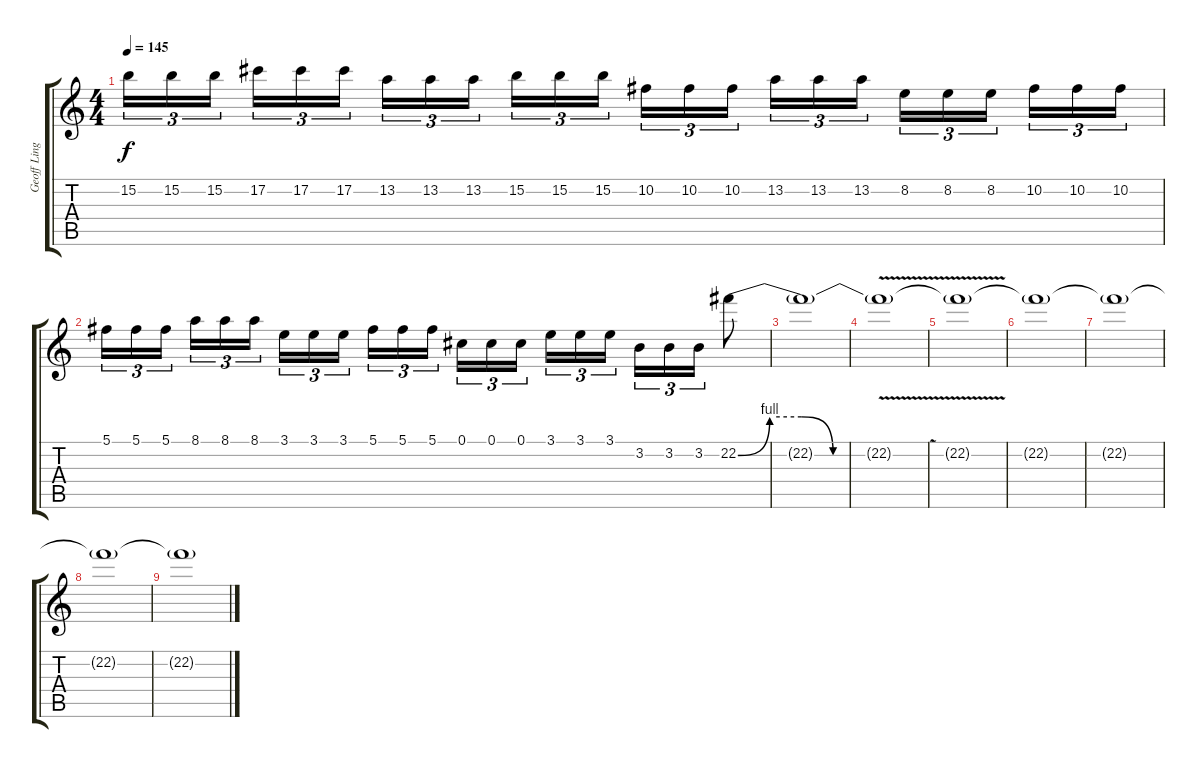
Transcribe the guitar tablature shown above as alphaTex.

\track ("Geoff Ling" "Geoff Ling") {instrument distortionguitar}
\staff {score tabs}
\tuning (Db4 Ab3 E3 B2 Gb2 B1) {hide}
\ts (4 4)
\tempo 145
\clef g2
\ks c
15.2.16{tu (3 2) dy f} 15.2.16{tu (3 2)} 15.2.16{tu (3 2) beam splitsecondary} 17.2.16{tu (3 2)} 17.2.16{tu (3 2)} 17.2.16{tu (3 2)} 13.2.16{tu (3 2)} 13.2.16{tu (3 2)} 13.2.16{tu (3 2) beam splitsecondary} 15.2.16{tu (3 2)} 15.2.16{tu (3 2)} 15.2.16{tu (3 2)} 10.2.16{tu (3 2)} 10.2.16{tu (3 2)} 10.2.16{tu (3 2) beam splitsecondary} 13.2.16{tu (3 2)} 13.2.16{tu (3 2)} 13.2.16{tu (3 2)} 8.2.16{tu (3 2)} 8.2.16{tu (3 2)} 8.2.16{tu (3 2) beam splitsecondary} 10.2.16{tu (3 2)} 10.2.16{tu (3 2)} 10.2.16{tu (3 2)} |
5.1.16{tu (3 2)} 5.1.16{tu (3 2)} 5.1.16{tu (3 2) beam splitsecondary} 8.1.16{tu (3 2)} 8.1.16{tu (3 2)} 8.1.16{tu (3 2)} 3.1.16{tu (3 2)} 3.1.16{tu (3 2)} 3.1.16{tu (3 2) beam splitsecondary} 5.1.16{tu (3 2)} 5.1.16{tu (3 2)} 5.1.16{tu (3 2)} 0.1.16{tu (3 2)} 0.1.16{tu (3 2)} 0.1.16{tu (3 2) beam splitsecondary} 3.1.16{tu (3 2)} 3.1.16{tu (3 2)} 3.1.16{tu (3 2)} 3.2.16{tu (3 2)} 3.2.16{tu (3 2)} 3.2.16{tu (3 2)} 22.2{be (custom 0 0 10 4 20 4 30 0 60 0)}.8 |
22.2{t}.1 |
22.2{v t}.1 |
22.2{t}.1 |
22.2{t}.1{volume 10} |
22.2{t}.1{volume 6} |
22.2{t}.1{volume 3} |
22.2{t}.1{volume 1}
